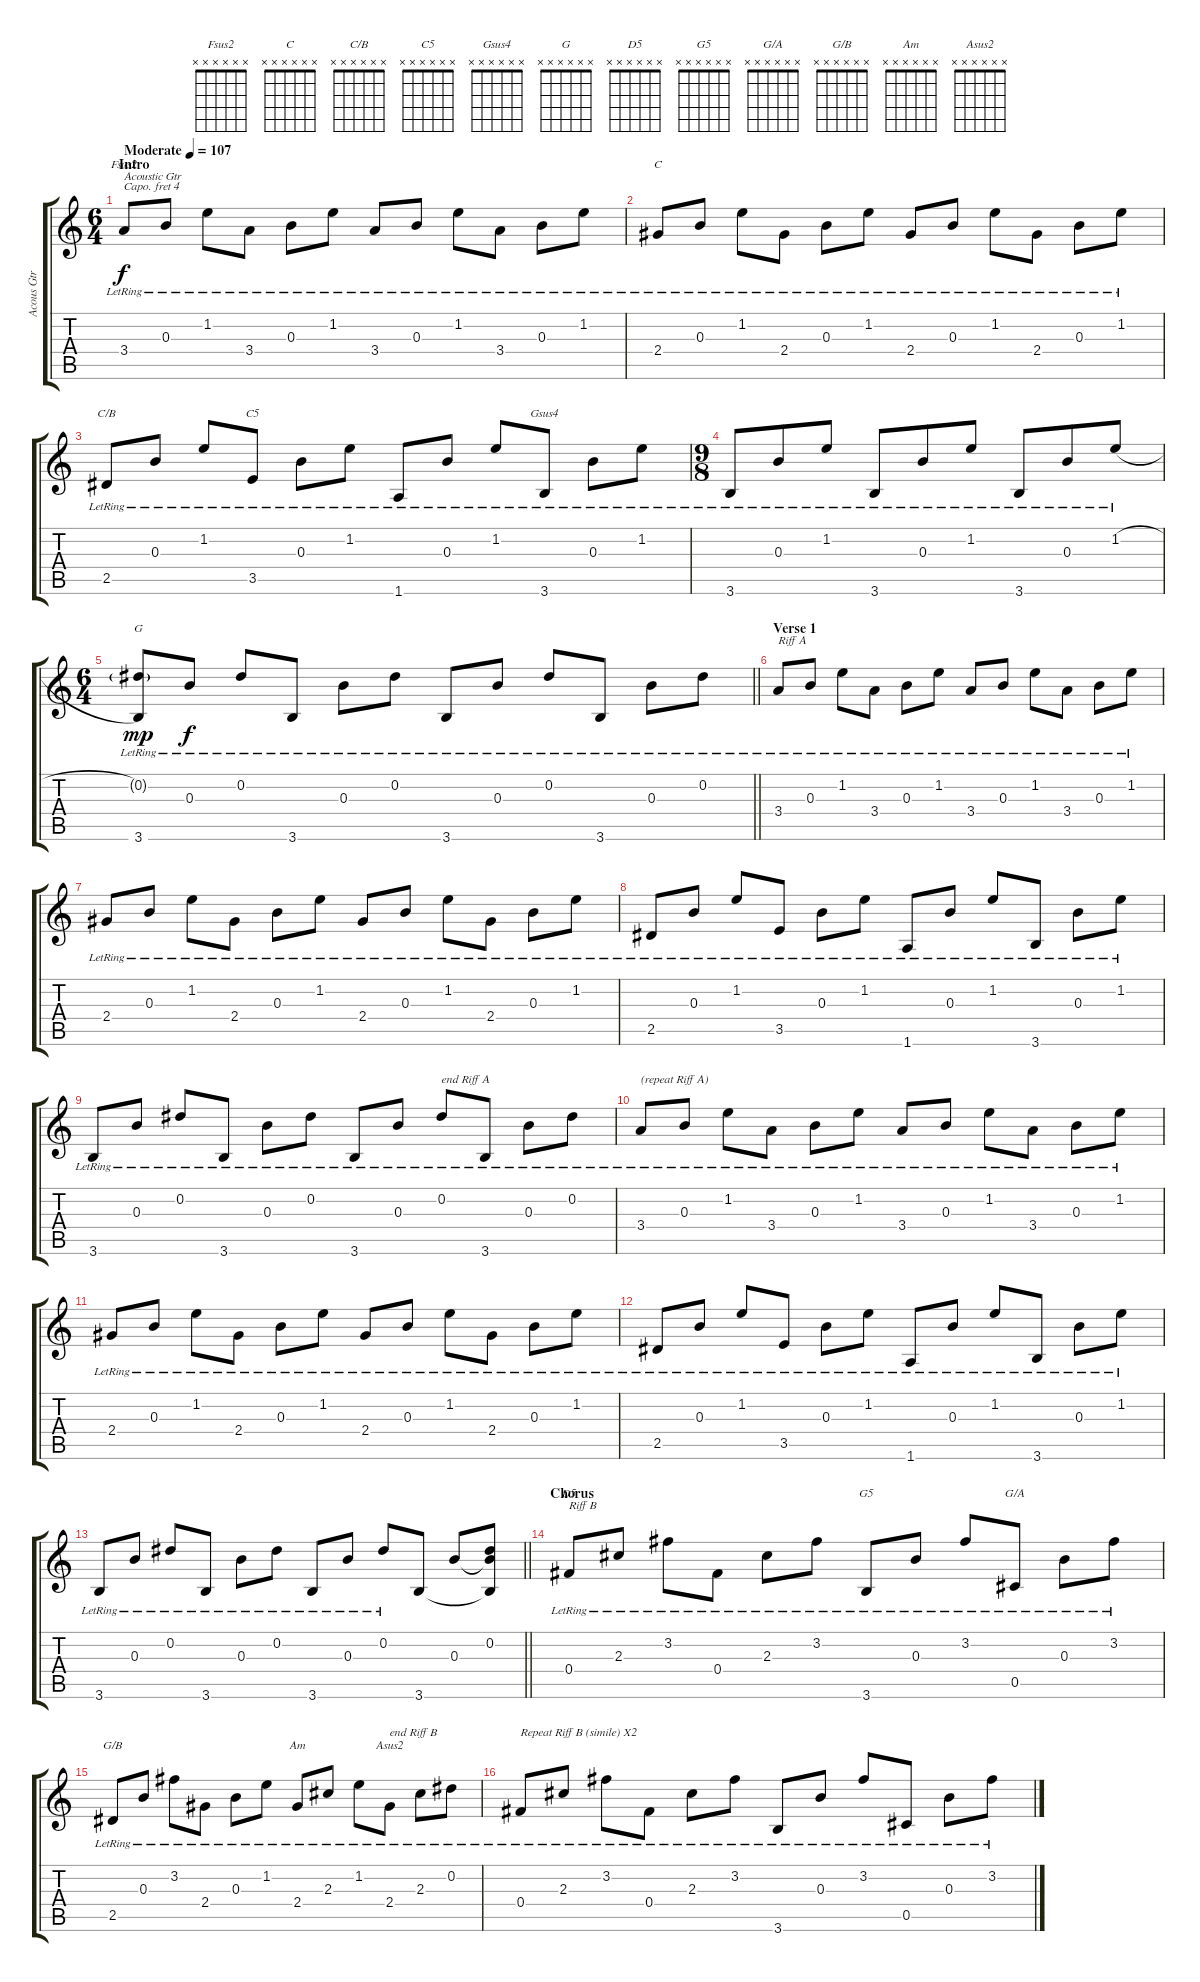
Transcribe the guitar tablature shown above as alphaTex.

\track ("Acous Gtr" "Acous Gtr") {instrument acousticguitarsteel}
\staff {score tabs}
\capo 4
\tuning (E4 B3 G3 D3 A2 E2) {hide}
\chord ("Fsus2" x x x x x x)
\chord ("C" x x x x x x)
\chord ("C/B" x x x x x x)
\chord ("C5" x x x x x x)
\chord ("Gsus4" x x x x x x)
\chord ("G" x x x x x x)
\chord ("D5" x x x x x x)
\chord ("G5" x x x x x x)
\chord ("G/A" x x x x x x)
\chord ("G/B" x x x x x x)
\chord ("Am" x x x x x x)
\chord ("Asus2" x x x x x x)
\ts (6 4)
\section ("" "Intro")
\tempo (107 "Moderate")
\clef g2
\ks c
3.4{lr}.8{ch "Fsus2" txt "Acoustic Gtr" dy f instrument acousticguitarsteel} 0.3{lr}.8 1.2{lr}.8 3.4{lr}.8 0.3{lr}.8 1.2{lr}.8 3.4{lr}.8 0.3{lr}.8 1.2{lr}.8 3.4{lr}.8 0.3{lr}.8 1.2{lr}.8 |
2.4{lr}.8{ch "C"} 0.3{lr}.8 1.2{lr}.8 2.4{lr}.8 0.3{lr}.8 1.2{lr}.8 2.4{lr}.8 0.3{lr}.8 1.2{lr}.8 2.4{lr}.8 0.3{lr}.8 1.2{lr}.8 |
2.5{lr}.8{ch "C/B"} 0.3{lr}.8 1.2{lr}.8 3.5{lr}.8{ch "C5"} 0.3{lr}.8 1.2{lr}.8 1.6{lr}.8 0.3{lr}.8 1.2{lr}.8 3.6{lr}.8{ch "Gsus4"} 0.3{lr}.8 1.2{lr}.8 |
\ts (9 8)
3.6{lr}.8 0.3{lr}.8 1.2{lr}.8 3.6{lr}.8 0.3{lr}.8 1.2{lr}.8 3.6{lr}.8 0.3{lr}.8 1.2{h lr}.8 |
\ts (6 4)
\barLineRight lightlight
(0.2{g lr} 3.6{lr}).8{ch "G" dy mp} 0.3{lr}.8{dy f} 0.2{lr}.8 3.6{lr}.8 0.3{lr}.8 0.2{lr}.8 3.6{lr}.8 0.3{lr}.8 0.2{lr}.8 3.6{lr}.8 0.3{lr}.8 0.2{lr}.8 |
\section ("" "Verse 1")
3.4{lr}.8{txt "Riff A"} 0.3{lr}.8 1.2{lr}.8 3.4{lr}.8 0.3{lr}.8 1.2{lr}.8 3.4{lr}.8 0.3{lr}.8 1.2{lr}.8 3.4{lr}.8 0.3{lr}.8 1.2{lr}.8 |
2.4{lr}.8 0.3{lr}.8 1.2{lr}.8 2.4{lr}.8 0.3{lr}.8 1.2{lr}.8 2.4{lr}.8 0.3{lr}.8 1.2{lr}.8 2.4{lr}.8 0.3{lr}.8 1.2{lr}.8 |
2.5{lr}.8 0.3{lr}.8 1.2{lr}.8 3.5{lr}.8 0.3{lr}.8 1.2{lr}.8 1.6{lr}.8 0.3{lr}.8 1.2{lr}.8 3.6{lr}.8 0.3{lr}.8 1.2{lr}.8 |
3.6{lr}.8 0.3{lr}.8 0.2{lr}.8 3.6{lr}.8 0.3{lr}.8 0.2{lr}.8 3.6{lr}.8 0.3{lr}.8 0.2{lr}.8{txt "end Riff A"} 3.6{lr}.8 0.3{lr}.8 0.2{lr}.8 |
3.4{lr}.8{txt "(repeat Riff A)"} 0.3{lr}.8 1.2{lr}.8 3.4{lr}.8 0.3{lr}.8 1.2{lr}.8 3.4{lr}.8 0.3{lr}.8 1.2{lr}.8 3.4{lr}.8 0.3{lr}.8 1.2{lr}.8 |
2.4{lr}.8 0.3{lr}.8 1.2{lr}.8 2.4{lr}.8 0.3{lr}.8 1.2{lr}.8 2.4{lr}.8 0.3{lr}.8 1.2{lr}.8 2.4{lr}.8 0.3{lr}.8 1.2{lr}.8 |
2.5{lr}.8 0.3{lr}.8 1.2{lr}.8 3.5{lr}.8 0.3{lr}.8 1.2{lr}.8 1.6{lr}.8 0.3{lr}.8 1.2{lr}.8 3.6{lr}.8 0.3{lr}.8 1.2{lr}.8 |
\barLineRight lightlight
3.6{lr}.8 0.3{lr}.8 0.2{lr}.8 3.6{lr}.8 0.3{lr}.8 0.2{lr}.8 3.6{lr}.8 0.3{lr}.8 0.2{lr}.8 3.6.8 0.3.8 (0.2 0.3{t} 3.6{t}).8 |
\section ("" "Chorus")
0.4{lr}.8{ch "D5" txt "Riff B"} 2.3{lr}.8 3.2{lr}.8 0.4{lr}.8 2.3{lr}.8 3.2{lr}.8 3.6{lr}.8{ch "G5"} 0.3{lr}.8 3.2{lr}.8 0.5{lr}.8{ch "G/A"} 0.3{lr}.8 3.2{lr}.8 |
2.5{lr}.8{ch "G/B"} 0.3{lr}.8 3.2{lr}.8 2.4{lr}.8 0.3{lr}.8 1.2{lr}.8 2.4{lr}.8{ch "Am"} 2.3{lr}.8 1.2{lr}.8 2.4{lr}.8{ch "Asus2" txt "end Riff B"} 2.3{lr}.8 0.2{lr}.8 |
0.4{lr}.8{txt "Repeat Riff B (simile) X2"} 2.3{lr}.8 3.2{lr}.8 0.4{lr}.8 2.3{lr}.8 3.2{lr}.8 3.6{lr}.8 0.3{lr}.8 3.2{lr}.8 0.5{lr}.8 0.3{lr}.8 3.2{lr}.8
